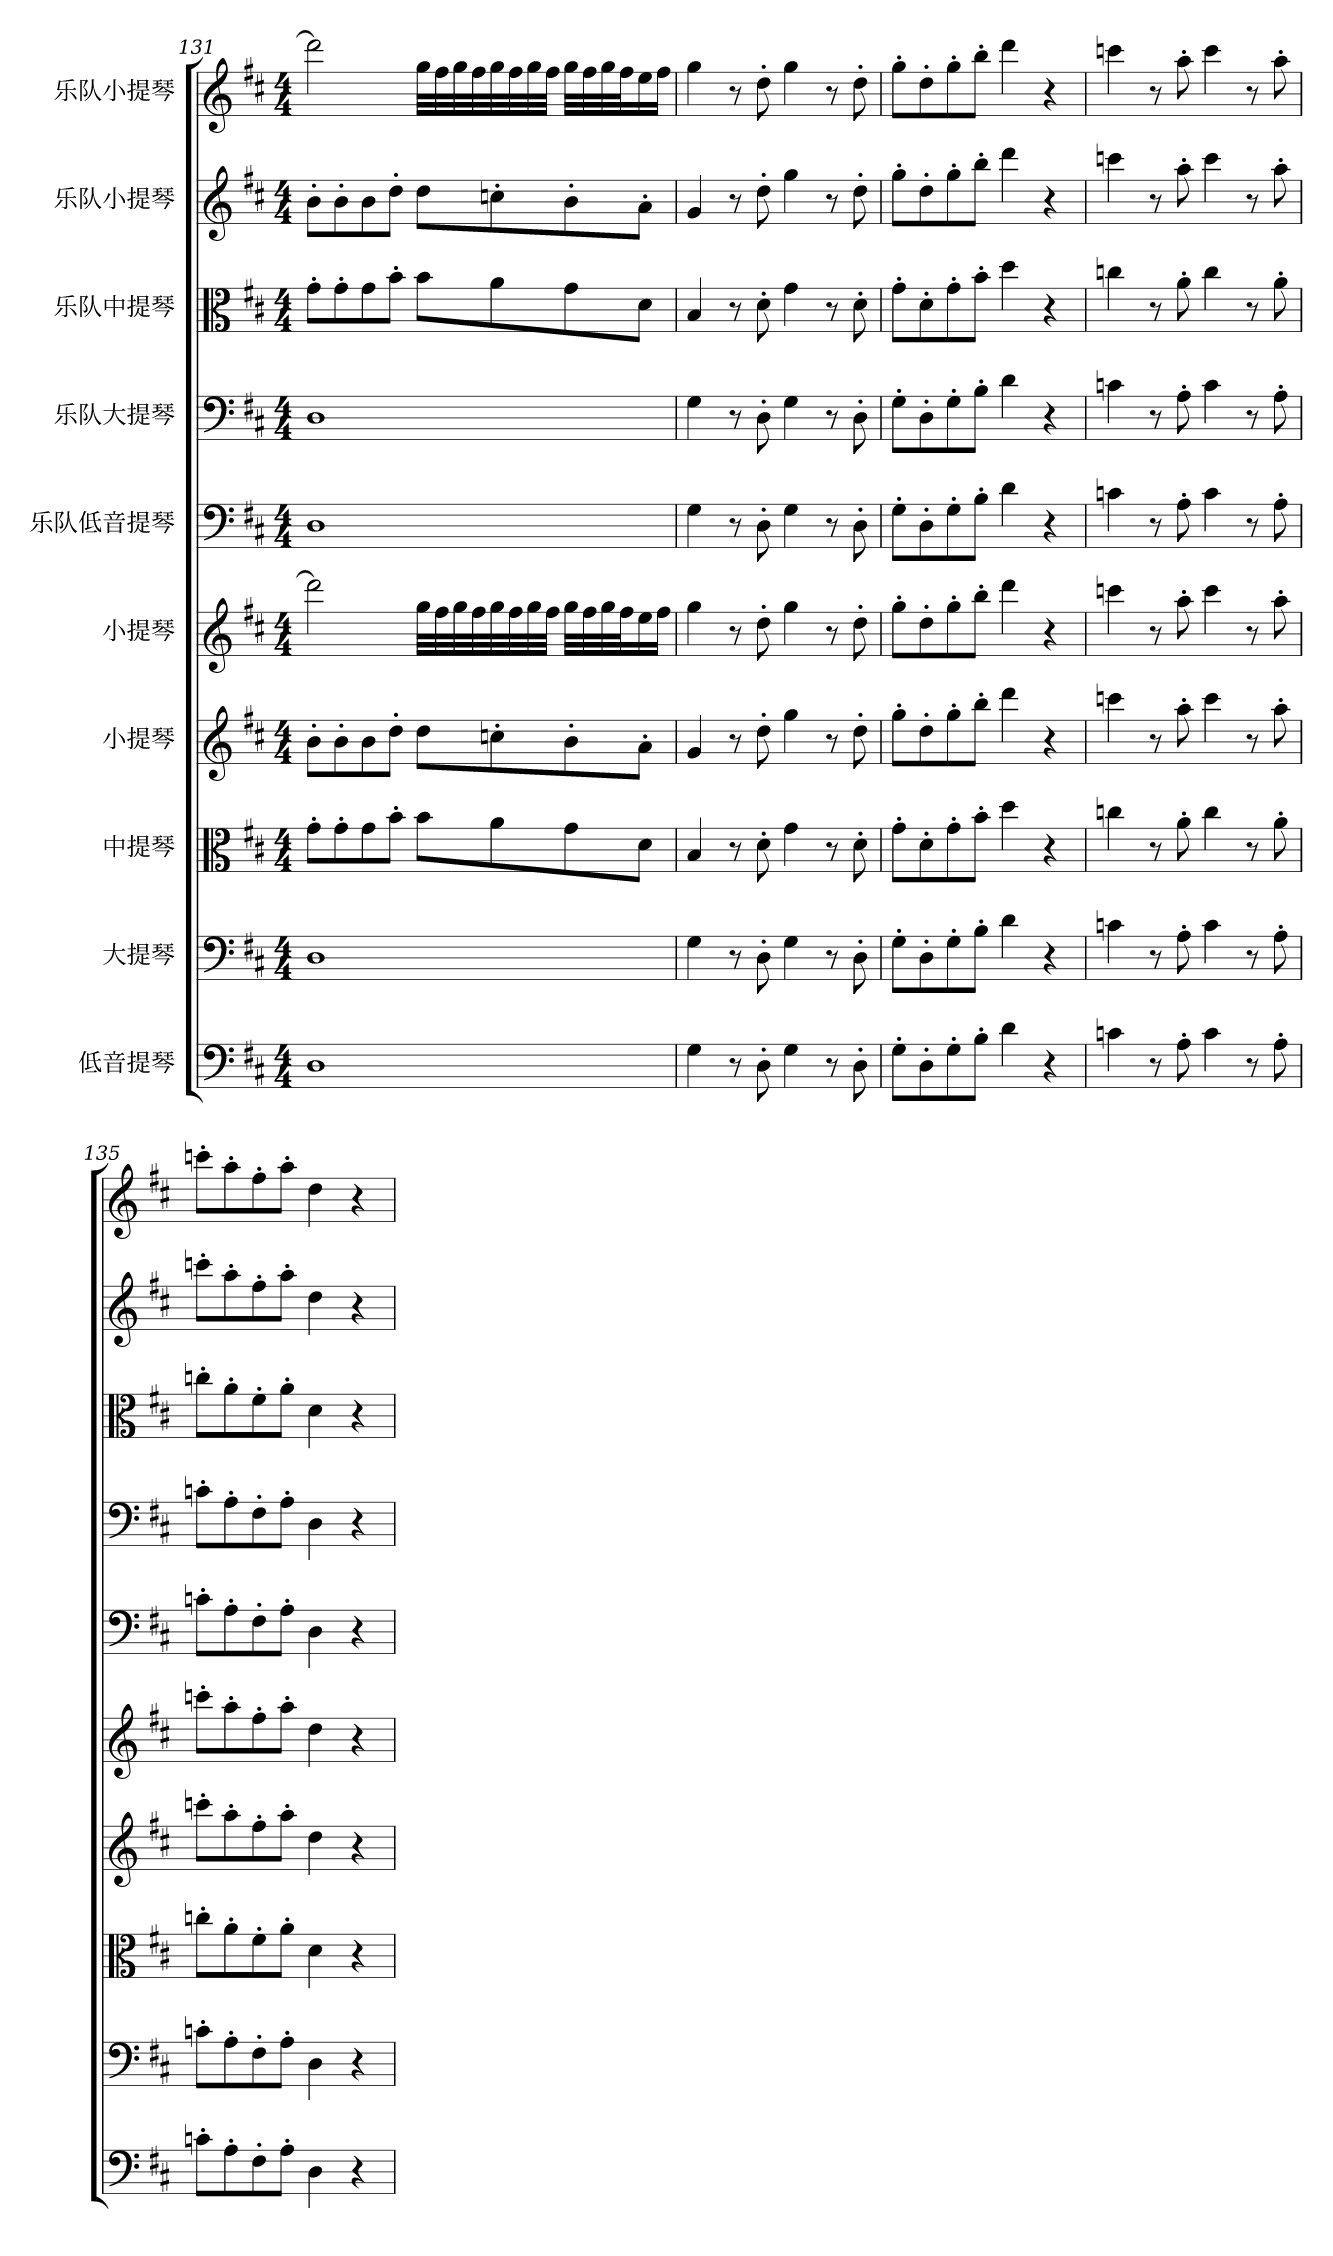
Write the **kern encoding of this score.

**kern	**kern	**kern	**kern	**kern	**kern	**kern	**kern	**kern	**kern
*part10	*part9	*part8	*part7	*part6	*part5	*part4	*part3	*part2	*part1
*staff10	*staff9	*staff8	*staff7	*staff6	*staff5	*staff4	*staff3	*staff2	*staff1
*I"低音提琴	*I"大提琴	*I"中提琴	*I"小提琴	*I"小提琴	*I"乐队低音提琴	*I"乐队大提琴	*I"乐队中提琴	*I"乐队小提琴	*I"乐队小提琴
*clefF4	*clefF4	*clefC3	*clefG2	*clefG2	*clefF4	*clefF4	*clefC3	*clefG2	*clefG2
*ITrd7c12	*	*	*	*	*ITrd7c12	*	*	*	*
*k[f#c#]	*k[f#c#]	*k[f#c#]	*k[f#c#]	*k[f#c#]	*k[f#c#]	*k[f#c#]	*k[f#c#]	*k[f#c#]	*k[f#c#]
*M4/4	*M4/4	*M4/4	*M4/4	*M4/4	*M4/4	*M4/4	*M4/4	*M4/4	*M4/4
=131	=131	=131	=131	=131	=131	=131	=131	=131	=131
1DD	1D	8g'\L	8b'\L	2ddd\]	1DD	1D	8g'\L	8b'\L	2ddd\]
.	.	8g'\	8b'\	.	.	.	8g'\	8b'\	.
.	.	8g\	8b\	.	.	.	8g\	8b\	.
.	.	8b'\J	8dd'\J	.	.	.	8b'\J	8dd'\J	.
*	*	*	*	*	*	*	*	*	*MM131
.	.	8b\L	8dd\L	32gg\LLL	.	.	8b\L	8dd\L	32gg\LLL
.	.	.	.	32ff#\	.	.	.	.	32ff#\
.	.	.	.	32gg\	.	.	.	.	32gg\
.	.	.	.	32ff#\	.	.	.	.	32ff#\
.	.	8a\	8ccn'\	32gg\	.	.	8a\	8ccn'\	32gg\
.	.	.	.	32ff#\	.	.	.	.	32ff#\
.	.	.	.	32gg\	.	.	.	.	32gg\
.	.	.	.	32ff#\JJJ	.	.	.	.	32ff#\JJJ
*	*	*	*	*	*	*	*	*	*MM130
.	.	8g\	8b'\	32gg\LLL	.	.	8g\	8b'\	32gg\LLL
.	.	.	.	32ff#\	.	.	.	.	32ff#\
.	.	.	.	32gg\	.	.	.	.	32gg\
.	.	.	.	32ff#\J	.	.	.	.	32ff#\J
.	.	8d\J	8a'\J	16ee\	.	.	8d\J	8a'\J	16ee\
.	.	.	.	16ff#\JJ	.	.	.	.	16ff#\JJ
=132	=132	=132	=132	=132	=132	=132	=132	=132	=132
*	*	*	*	*	*	*	*	*	*MM132
4GG\	4G\	4B/	4g/	4gg\	4GG\	4G\	4B/	4g/	4gg\
8r	8r	8r	8r	8r	8r	8r	8r	8r	8r
8DD'\	8D'\	8d'\	8dd'\	8dd'\	8DD'\	8D'\	8d'\	8dd'\	8dd'\
4GG\	4G\	4g\	4gg\	4gg\	4GG\	4G\	4g\	4gg\	4gg\
8r	8r	8r	8r	8r	8r	8r	8r	8r	8r
8DD'\	8D'\	8d'\	8dd'\	8dd'\	8DD'\	8D'\	8d'\	8dd'\	8dd'\
=133	=133	=133	=133	=133	=133	=133	=133	=133	=133
8GG'\L	8G'\L	8g'\L	8gg'\L	8gg'\L	8GG'\L	8G'\L	8g'\L	8gg'\L	8gg'\L
8DD'\	8D'\	8d'\	8dd'\	8dd'\	8DD'\	8D'\	8d'\	8dd'\	8dd'\
8GG'\	8G'\	8g'\	8gg'\	8gg'\	8GG'\	8G'\	8g'\	8gg'\	8gg'\
8BB'\J	8B'\J	8b'\J	8bb'\J	8bb'\J	8BB'\J	8B'\J	8b'\J	8bb'\J	8bb'\J
4D\	4d\	4dd\	4ddd\	4ddd\	4D\	4d\	4dd\	4ddd\	4ddd\
4r	4r	4r	4r	4r	4r	4r	4r	4r	4r
!!LO:PB:g=z
=134	=134	=134	=134	=134	=134	=134	=134	=134	=134
4Cn\	4cn\	4ccn\	4cccn\	4cccn\	4Cn\	4cn\	4ccn\	4cccn\	4cccn\
8r	8r	8r	8r	8r	8r	8r	8r	8r	8r
8AA'\	8A'\	8a'\	8aa'\	8aa'\	8AA'\	8A'\	8a'\	8aa'\	8aa'\
4C\	4c\	4cc\	4ccc\	4ccc\	4C\	4c\	4cc\	4ccc\	4ccc\
8r	8r	8r	8r	8r	8r	8r	8r	8r	8r
8AA'\	8A'\	8a'\	8aa'\	8aa'\	8AA'\	8A'\	8a'\	8aa'\	8aa'\
=135	=135	=135	=135	=135	=135	=135	=135	=135	=135
8Cn'\L	8cn'\L	8ccn'\L	8cccn'\L	8cccn'\L	8Cn'\L	8cn'\L	8ccn'\L	8cccn'\L	8cccn'\L
8AA'\	8A'\	8a'\	8aa'\	8aa'\	8AA'\	8A'\	8a'\	8aa'\	8aa'\
8FF#'\	8F#'\	8f#'\	8ff#'\	8ff#'\	8FF#'\	8F#'\	8f#'\	8ff#'\	8ff#'\
8AA'\J	8A'\J	8a'\J	8aa'\J	8aa'\J	8AA'\J	8A'\J	8a'\J	8aa'\J	8aa'\J
4DD\	4D\	4d\	4dd\	4dd\	4DD\	4D\	4d\	4dd\	4dd\
4r	4r	4r	4r	4r	4r	4r	4r	4r	4r
=	=	=	=	=	=	=	=	=	=
*-	*-	*-	*-	*-	*-	*-	*-	*-	*-
